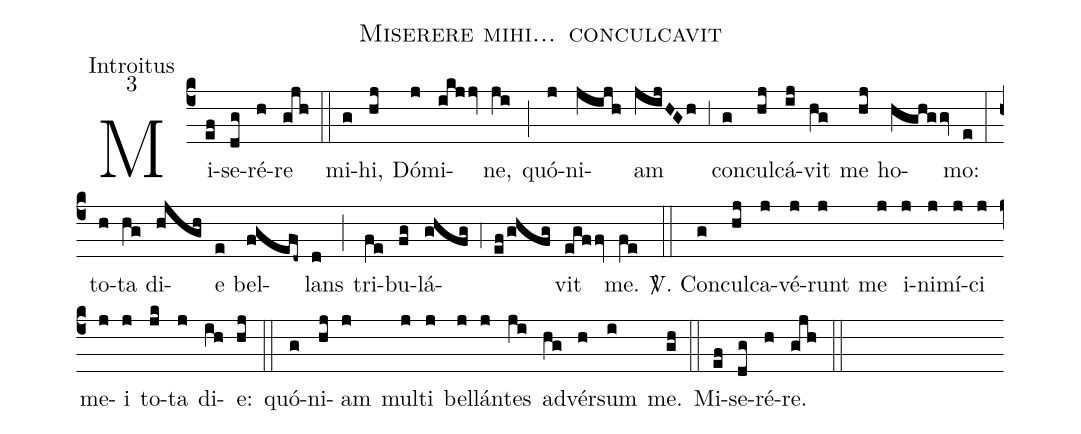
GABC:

name:Miserere mihi... conculcavit;
office-part:Introitus;
mode:3;
%%
(c4) Mi(ef)se(dg)ré(h)re(gjh) (::)
mi(g)hi,(hj) Dó(j)mi(ikjjv)ne,(ji) (;) quó(j)ni(jijh)am(jijHGh) (,3) con(g)cul(hj)cá(ij)vit(hg) me(hj) ho(hghggv)mo:(e) (:)
to(h)ta(hg) di(hjgh)e(e) bel(fgefd~)lans(d) (;) tri(fe)bu(fg)lá(ghfg)(,4)(ef/ghfg)vit(egffv) me.(fe) (::)

<sp>V/</sp>. Con(g)cul(hj)ca(j)vé(j)runt(j) me(j) i(j)ni(j)mí(j)ci(j) me(j)i(j) to(jk)ta(j) di(ih)e:(hj) (::)
quó(g)ni(hj)am(j) mul(j)ti(j) bel(j)lán(j)tes(ji) ad(hg)vér(h)sum(i) me.(gh) (::)
Mi(ef)se(dg)ré(h)re.(gjh) (::)
